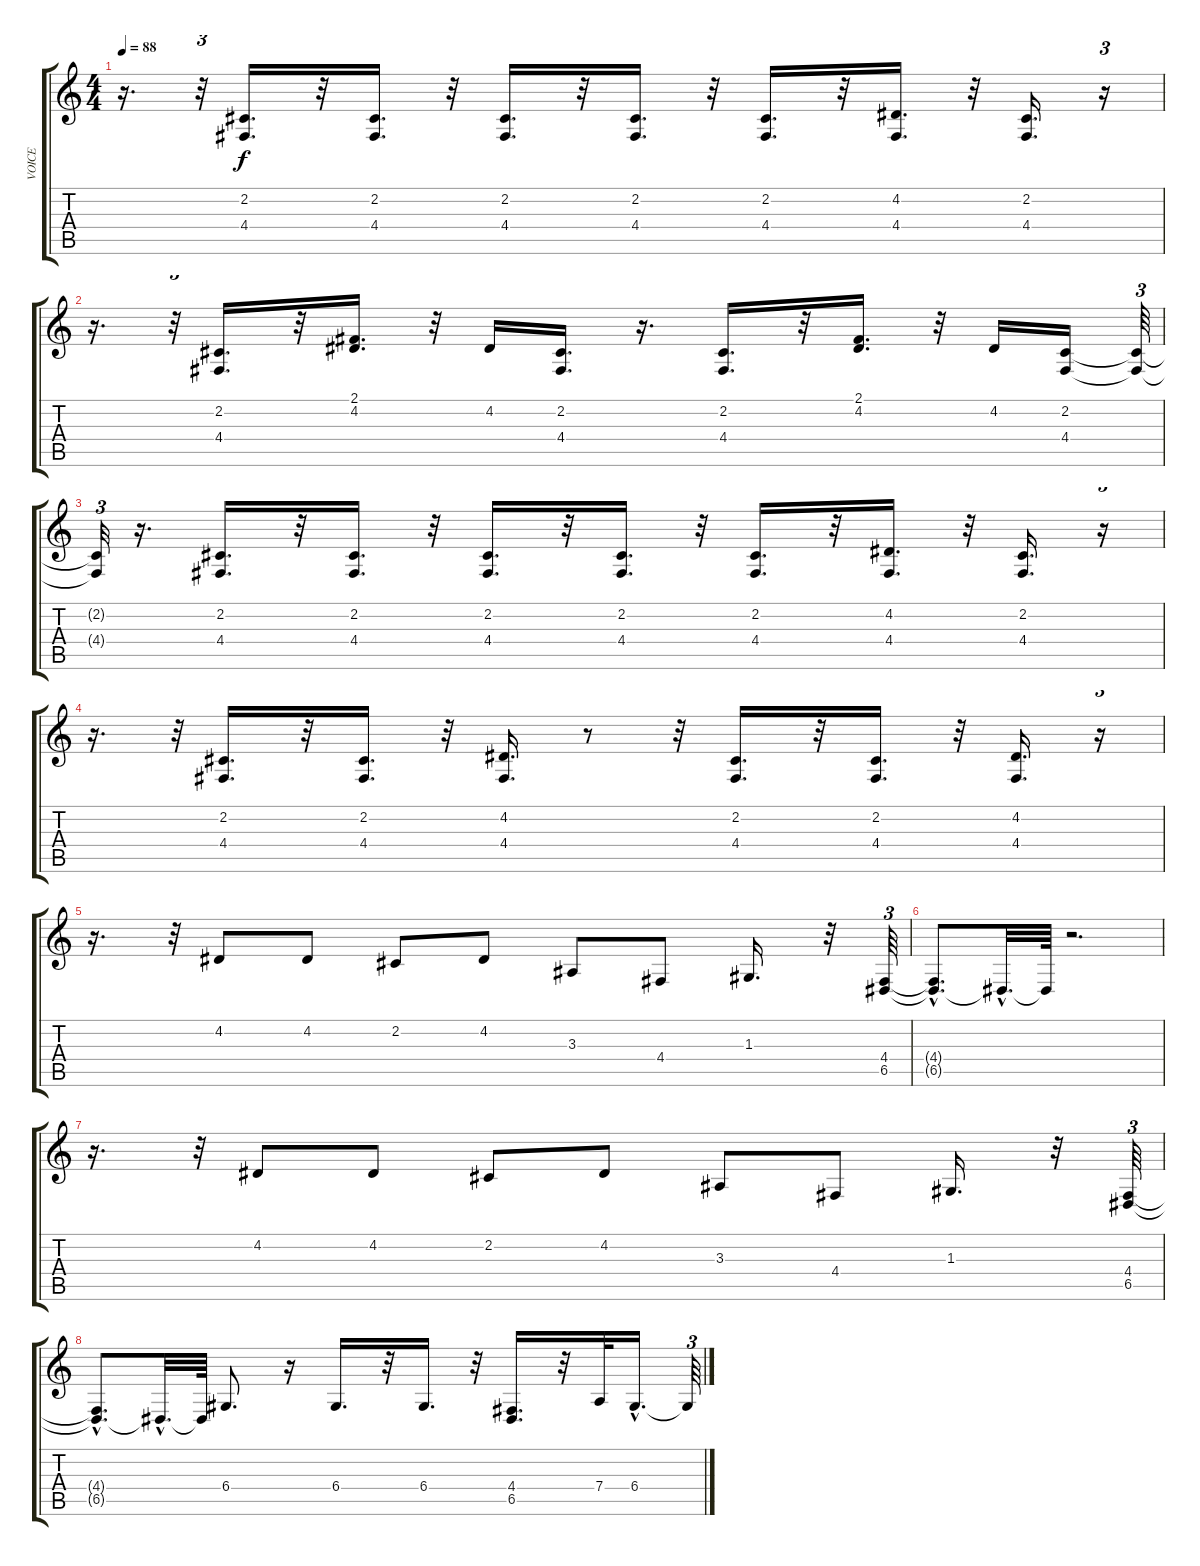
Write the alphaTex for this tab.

\track ("VOICE" "VOICE") {instrument tenorsax}
\staff {score tabs}
\tuning (E4 B3 G3 D3 A2 E2) {hide}
\ts (4 4)
\tempo 88
\clef g2
\ks c
r.16{d dy f} r.32{tu (3 2)} (2.2 4.4).16{d} r.32 (2.2 4.4).16{d} r.32 (2.2 4.4).16{d} r.32 (2.2 4.4).16{d} r.32 (2.2 4.4).16{d} r.32 (4.2 4.4).16{d} r.32 (2.2 4.4).16{d} r.16{tu (3 2)} |
r.16{d} r.32{tu (3 2)} (2.2 4.4).16{d} r.32 (2.1 4.2).16{d} r.32 4.2.16 (2.2 4.4).16{d} r.16{d} (2.2 4.4).16{d} r.32 (2.1 4.2).16{d} r.32 4.2.16 (2.2 4.4).16 (2.2{t} 4.4{t}).64{tu (3 2)} |
(2.2{t} 4.4{t}).32{tu (3 2)} r.16{d} (2.2 4.4).16{d} r.32 (2.2 4.4).16{d} r.32 (2.2 4.4).16{d} r.32 (2.2 4.4).16{d} r.32 (2.2 4.4).16{d} r.32 (4.2 4.4).16{d} r.32 (2.2 4.4).16{d} r.16{tu (3 2)} |
r.16{d} r.32{tu (3 2)} (2.2 4.4).16{d} r.32 (2.2 4.4).16{d} r.32 (4.2 4.4).16{d} r.8 r.32 (2.2 4.4).16{d} r.32 (2.2 4.4).16{d} r.32 (4.2 4.4).16{d} r.16{tu (3 2)} |
r.16{d} r.32{tu (3 2)} 4.2.8 4.2.8 2.2.8 4.2.8 3.3.8 4.4.8 1.3.16{d} r.32 (4.4 6.5).64{tu (3 2)} |
(4.4{t} 6.5{hac t}).8{d} 6.5{hac t}.32{d} 6.5{t}.64 r.2{d} |
r.16{d} r.32{tu (3 2)} 4.2.8 4.2.8 2.2.8 4.2.8 3.3.8 4.4.8 1.3.16{d} r.32 (4.4 6.5).64{tu (3 2)} |
(4.4{t} 6.5{hac t}).8{d} 6.5{hac t}.32{d} 6.5{t}.64 6.4.8{d} r.16 6.4.16{d} r.32 6.4.16{d} r.32 (4.4 6.5).16{d} r.32 7.4.32 6.4{hac}.16{d} 6.4{t}.64{tu (3 2)}
